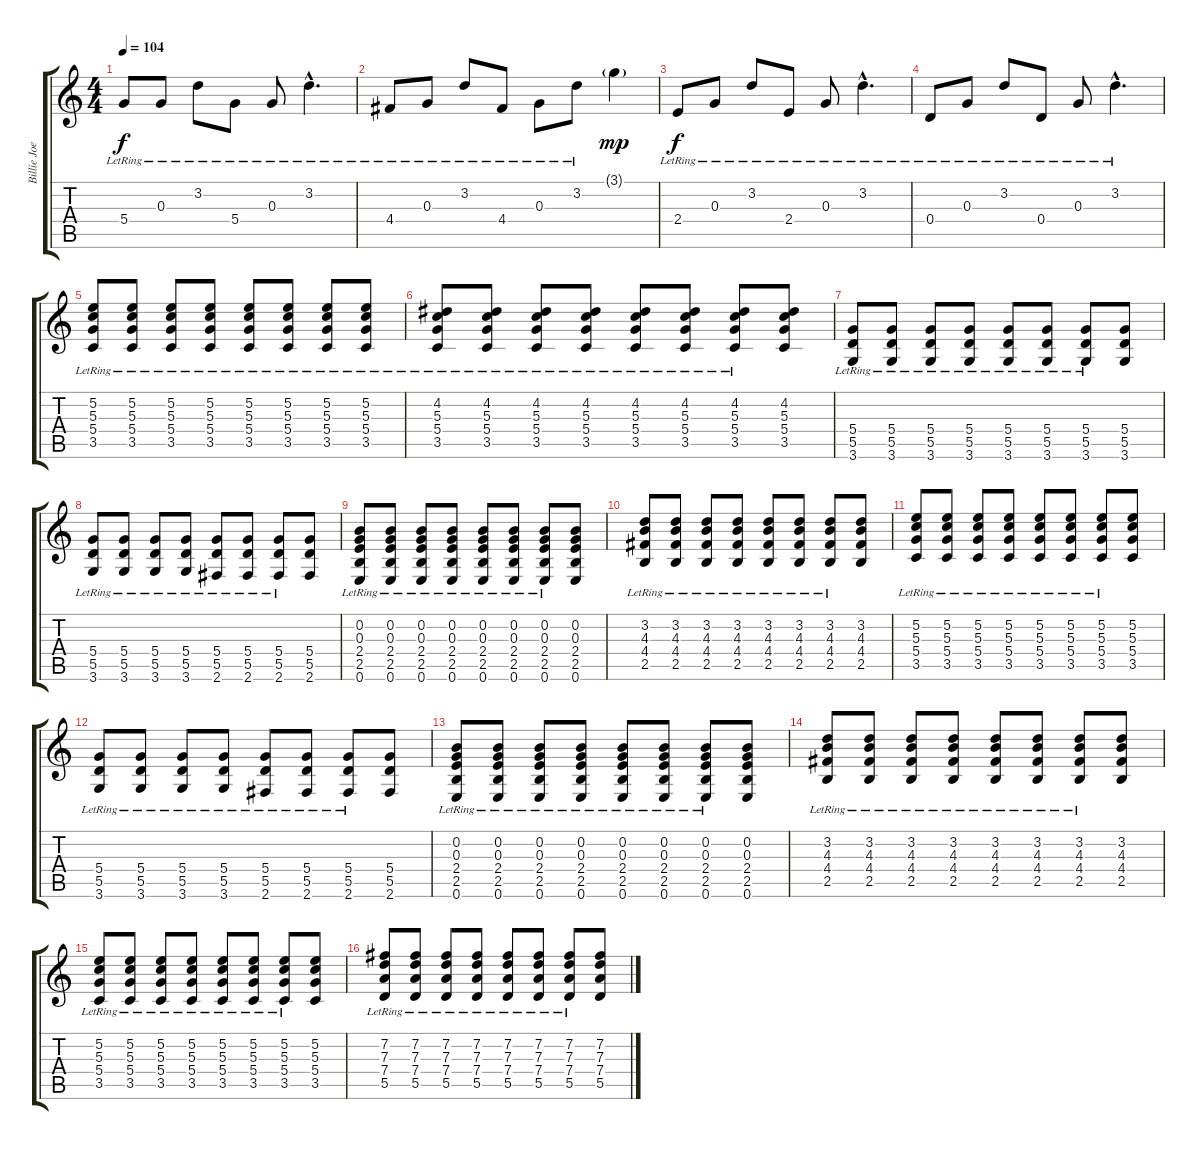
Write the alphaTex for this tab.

\track ("Billie Joe Armstrong" "Billie Joe") {instrument acousticguitarsteel}
\staff {score tabs}
\tuning (E4 B3 G3 D3 A2 E2) {hide}
\ts (4 4)
\tempo 104
\clef g2
\ks c
5.4{lr}.8{dy f instrument distortionguitar} 0.3{lr}.8 3.2{lr}.8 5.4{lr}.8 0.3{lr}.8 3.2{hac lr}.4{d} |
4.4{lr}.8{instrument distortionguitar} 0.3{lr}.8 3.2{lr}.8 4.4{lr}.8 0.3{lr}.8 3.2{lr}.8 3.1{g}.4{dy mp} |
2.4{lr}.8{dy f instrument distortionguitar} 0.3{lr}.8 3.2{lr}.8 2.4{lr}.8 0.3{lr}.8 3.2{hac lr}.4{d} |
0.4{lr}.8{instrument distortionguitar} 0.3{lr}.8 3.2{lr}.8 0.4{lr}.8 0.3{lr}.8 3.2{hac lr}.4{d} |
(5.2{lr} 5.3{lr} 5.4{lr} 3.5{lr}).8{instrument distortionguitar} (5.2{lr} 5.3{lr} 5.4{lr} 3.5{lr}).8 (5.2{lr} 5.3{lr} 5.4{lr} 3.5{lr}).8 (5.2{lr} 5.3{lr} 5.4{lr} 3.5{lr}).8 (5.2{lr} 5.3{lr} 5.4{lr} 3.5{lr}).8 (5.2{lr} 5.3{lr} 5.4{lr} 3.5{lr}).8 (5.2{lr} 5.3{lr} 5.4{lr} 3.5{lr}).8 (5.2{lr} 5.3{lr} 5.4{lr} 3.5{lr}).8 |
(4.2{lr} 5.3{lr} 5.4{lr} 3.5{lr}).8{instrument distortionguitar} (4.2{lr} 5.3{lr} 5.4{lr} 3.5{lr}).8 (4.2{lr} 5.3{lr} 5.4{lr} 3.5{lr}).8 (4.2{lr} 5.3{lr} 5.4{lr} 3.5{lr}).8 (4.2{lr} 5.3{lr} 5.4{lr} 3.5{lr}).8 (4.2{lr} 5.3{lr} 5.4{lr} 3.5{lr}).8 (4.2{lr} 5.3{lr} 5.4{lr} 3.5{lr}).8 (4.2 5.3 5.4 3.5).8 |
(5.4{lr} 5.5{lr} 3.6{lr}).8{instrument distortionguitar} (5.4{lr} 5.5{lr} 3.6{lr}).8 (5.4{lr} 5.5{lr} 3.6{lr}).8 (5.4{lr} 5.5{lr} 3.6{lr}).8 (5.4{lr} 5.5{lr} 3.6{lr}).8 (5.4{lr} 5.5{lr} 3.6{lr}).8 (5.4{lr} 5.5{lr} 3.6{lr}).8 (5.4 5.5 3.6).8 |
(5.4{lr} 5.5{lr} 3.6{lr}).8{instrument distortionguitar} (5.4{lr} 5.5{lr} 3.6{lr}).8 (5.4{lr} 5.5{lr} 3.6{lr}).8 (5.4{lr} 5.5{lr} 3.6{lr}).8 (5.4{lr} 5.5{lr} 2.6{lr}).8 (5.4{lr} 5.5{lr} 2.6{lr}).8 (5.4{lr} 5.5{lr} 2.6{lr}).8 (5.4 5.5 2.6).8 |
(0.2{lr} 0.3{lr} 2.4{lr} 2.5{lr} 0.6{lr}).8{instrument distortionguitar} (0.2{lr} 0.3{lr} 2.4{lr} 2.5{lr} 0.6{lr}).8 (0.2{lr} 0.3{lr} 2.4{lr} 2.5{lr} 0.6{lr}).8 (0.2{lr} 0.3 2.4{lr} 2.5{lr} 0.6{lr}).8 (0.2{lr} 0.3{lr} 2.4{lr} 2.5{lr} 0.6{lr}).8 (0.2{lr} 0.3{lr} 2.4{lr} 2.5{lr} 0.6{lr}).8 (0.2{lr} 0.3{lr} 2.4{lr} 2.5{lr} 0.6{lr}).8 (0.2 0.3 2.4 2.5 0.6).8 |
(3.2{lr} 4.3{lr} 4.4{lr} 2.5{lr}).8{instrument distortionguitar} (3.2{lr} 4.3{lr} 4.4{lr} 2.5{lr}).8 (3.2{lr} 4.3{lr} 4.4{lr} 2.5{lr}).8 (3.2{lr} 4.3{lr} 4.4{lr} 2.5{lr}).8 (3.2{lr} 4.3{lr} 4.4{lr} 2.5{lr}).8 (3.2{lr} 4.3{lr} 4.4{lr} 2.5{lr}).8 (3.2{lr} 4.3{lr} 4.4{lr} 2.5{lr}).8 (3.2 4.3 4.4 2.5).8 |
(5.2{lr} 5.3{lr} 5.4{lr} 3.5{lr}).8{instrument distortionguitar} (5.2{lr} 5.3{lr} 5.4{lr} 3.5{lr}).8 (5.2{lr} 5.3{lr} 5.4{lr} 3.5{lr}).8 (5.2{lr} 5.3{lr} 5.4{lr} 3.5{lr}).8 (5.2{lr} 5.3{lr} 5.4{lr} 3.5{lr}).8 (5.2{lr} 5.3{lr} 5.4{lr} 3.5{lr}).8 (5.2{lr} 5.3{lr} 5.4{lr} 3.5{lr}).8 (5.2 5.3 5.4 3.5).8 |
(5.4{lr} 5.5{lr} 3.6{lr}).8{instrument distortionguitar} (5.4{lr} 5.5{lr} 3.6{lr}).8 (5.4{lr} 5.5{lr} 3.6{lr}).8 (5.4{lr} 5.5{lr} 3.6{lr}).8 (5.4{lr} 5.5{lr} 2.6{lr}).8 (5.4{lr} 5.5{lr} 2.6{lr}).8 (5.4{lr} 5.5{lr} 2.6{lr}).8 (5.4 5.5 2.6).8 |
(0.2{lr} 0.3{lr} 2.4{lr} 2.5{lr} 0.6{lr}).8{instrument distortionguitar} (0.2{lr} 0.3{lr} 2.4{lr} 2.5{lr} 0.6{lr}).8 (0.2{lr} 0.3{lr} 2.4{lr} 2.5{lr} 0.6{lr}).8 (0.2{lr} 0.3 2.4{lr} 2.5{lr} 0.6{lr}).8 (0.2{lr} 0.3{lr} 2.4{lr} 2.5{lr} 0.6{lr}).8 (0.2{lr} 0.3{lr} 2.4{lr} 2.5{lr} 0.6{lr}).8 (0.2{lr} 0.3{lr} 2.4{lr} 2.5{lr} 0.6{lr}).8 (0.2 0.3 2.4 2.5 0.6).8 |
(3.2{lr} 4.3{lr} 4.4{lr} 2.5{lr}).8{instrument distortionguitar} (3.2{lr} 4.3{lr} 4.4{lr} 2.5{lr}).8 (3.2{lr} 4.3{lr} 4.4{lr} 2.5{lr}).8 (3.2{lr} 4.3{lr} 4.4{lr} 2.5{lr}).8 (3.2{lr} 4.3{lr} 4.4{lr} 2.5{lr}).8 (3.2{lr} 4.3{lr} 4.4{lr} 2.5{lr}).8 (3.2{lr} 4.3{lr} 4.4{lr} 2.5{lr}).8 (3.2 4.3 4.4 2.5).8 |
(5.2{lr} 5.3{lr} 5.4{lr} 3.5{lr}).8{instrument distortionguitar} (5.2{lr} 5.3{lr} 5.4{lr} 3.5{lr}).8 (5.2{lr} 5.3{lr} 5.4{lr} 3.5{lr}).8 (5.2{lr} 5.3{lr} 5.4{lr} 3.5{lr}).8 (5.2{lr} 5.3{lr} 5.4{lr} 3.5{lr}).8 (5.2{lr} 5.3{lr} 5.4{lr} 3.5{lr}).8 (5.2{lr} 5.3{lr} 5.4{lr} 3.5{lr}).8 (5.2 5.3 5.4 3.5).8 |
(7.2{lr} 7.3{lr} 7.4{lr} 5.5{lr}).8{instrument distortionguitar} (7.2{lr} 7.3{lr} 7.4{lr} 5.5{lr}).8 (7.2{lr} 7.3{lr} 7.4{lr} 5.5{lr}).8 (7.2{lr} 7.3{lr} 7.4{lr} 5.5{lr}).8 (7.2{lr} 7.3{lr} 7.4{lr} 5.5{lr}).8 (7.2{lr} 7.3{lr} 7.4{lr} 5.5{lr}).8 (7.2{lr} 7.3{lr} 7.4{lr} 5.5{lr}).8 (7.2 7.3 7.4 5.5).8
